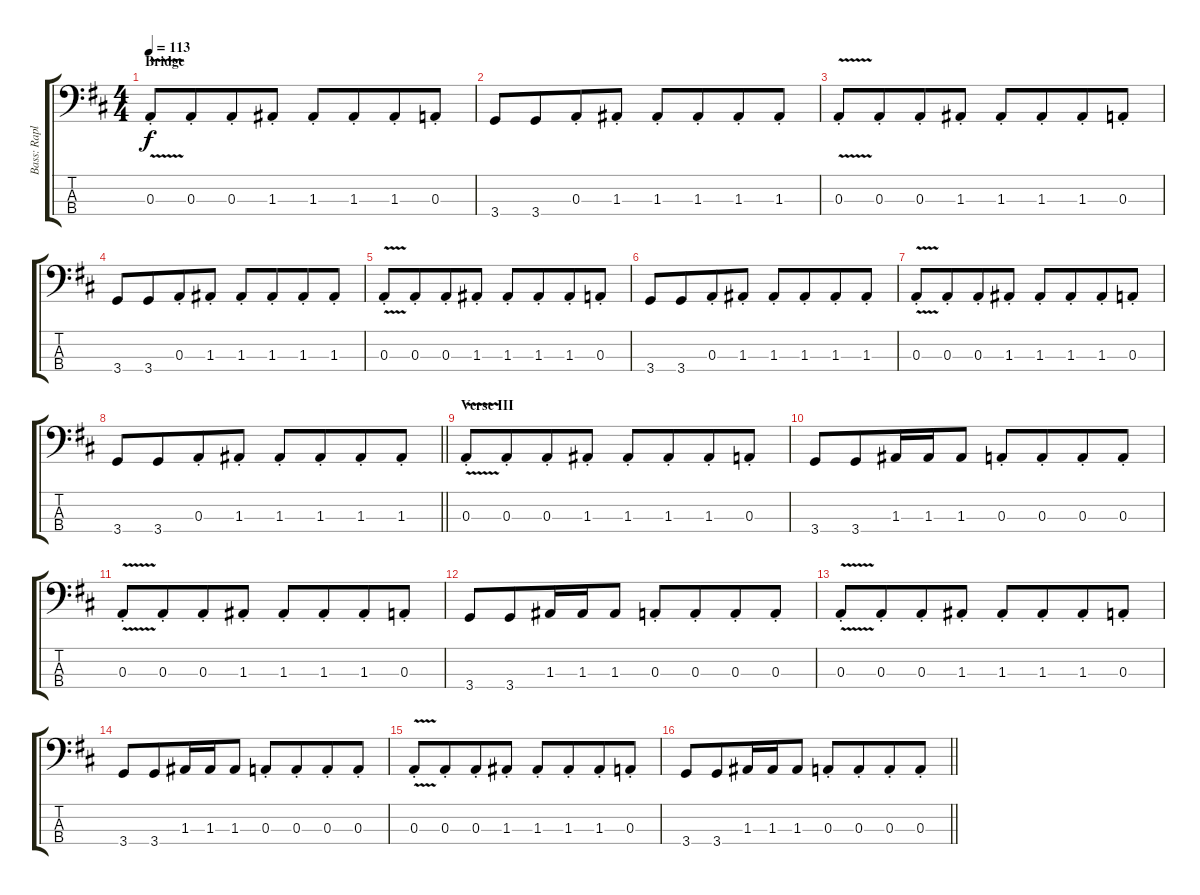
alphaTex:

\track ("Bass: Raplh" "Bass: Rapl") {instrument electricbassfinger}
\staff {score tabs}
\tuning (G2 D2 A1 E1) {hide}
\ts (4 4)
\section ("" "Bridge")
\tempo 113
\clef f4
\ks d
0.3{v st}.8{dy f} 0.3{st}.8{beam merge} 0.3{st}.8 1.3{st}.8 1.3{st}.8 1.3{st}.8{beam merge} 1.3{st}.8 0.3{st}.8 |
3.4.8 3.4.8{beam merge} 0.3{st}.8 1.3{st}.8 1.3{st}.8 1.3{st}.8{beam merge} 1.3{st}.8 1.3{st}.8 |
0.3{v st}.8 0.3{st}.8{beam merge} 0.3{st}.8 1.3{st}.8 1.3{st}.8 1.3{st}.8{beam merge} 1.3{st}.8 0.3{st}.8 |
3.4.8 3.4.8{beam merge} 0.3{st}.8 1.3{st}.8 1.3{st}.8 1.3{st}.8{beam merge} 1.3{st}.8 1.3{st}.8 |
0.3{v st}.8 0.3{st}.8{beam merge} 0.3{st}.8 1.3{st}.8 1.3{st}.8 1.3{st}.8{beam merge} 1.3{st}.8 0.3{st}.8 |
3.4.8 3.4.8{beam merge} 0.3{st}.8 1.3{st}.8 1.3{st}.8 1.3{st}.8{beam merge} 1.3{st}.8 1.3{st}.8 |
0.3{v st}.8 0.3{st}.8{beam merge} 0.3{st}.8 1.3{st}.8 1.3{st}.8 1.3{st}.8{beam merge} 1.3{st}.8 0.3{st}.8 |
\barLineRight lightlight
3.4.8 3.4.8{beam merge} 0.3{st}.8 1.3{st}.8 1.3{st}.8 1.3{st}.8{beam merge} 1.3{st}.8 1.3{st}.8 |
\section ("" "Verse III")
0.3{v st}.8 0.3{st}.8{beam merge} 0.3{st}.8 1.3{st}.8 1.3{st}.8 1.3{st}.8{beam merge} 1.3{st}.8 0.3{st}.8 |
3.4.8 3.4.8{beam merge} 1.3.16 1.3.16 1.3.8 0.3{st}.8 0.3{st}.8{beam merge} 0.3{st}.8 0.3{st}.8 |
0.3{v st}.8 0.3{st}.8{beam merge} 0.3{st}.8 1.3{st}.8 1.3{st}.8 1.3{st}.8{beam merge} 1.3{st}.8 0.3{st}.8 |
3.4.8 3.4.8{beam merge} 1.3.16 1.3.16 1.3.8 0.3{st}.8 0.3{st}.8{beam merge} 0.3{st}.8 0.3{st}.8 |
0.3{v st}.8 0.3{st}.8{beam merge} 0.3{st}.8 1.3{st}.8 1.3{st}.8 1.3{st}.8{beam merge} 1.3{st}.8 0.3{st}.8 |
3.4.8 3.4.8{beam merge} 1.3.16 1.3.16 1.3.8 0.3{st}.8 0.3{st}.8{beam merge} 0.3{st}.8 0.3{st}.8 |
0.3{v st}.8 0.3{st}.8{beam merge} 0.3{st}.8 1.3{st}.8 1.3{st}.8 1.3{st}.8{beam merge} 1.3{st}.8 0.3{st}.8 |
\barLineRight lightlight
3.4.8 3.4.8{beam merge} 1.3.16 1.3.16 1.3.8 0.3{st}.8 0.3{st}.8{beam merge} 0.3{st}.8 0.3{st}.8
